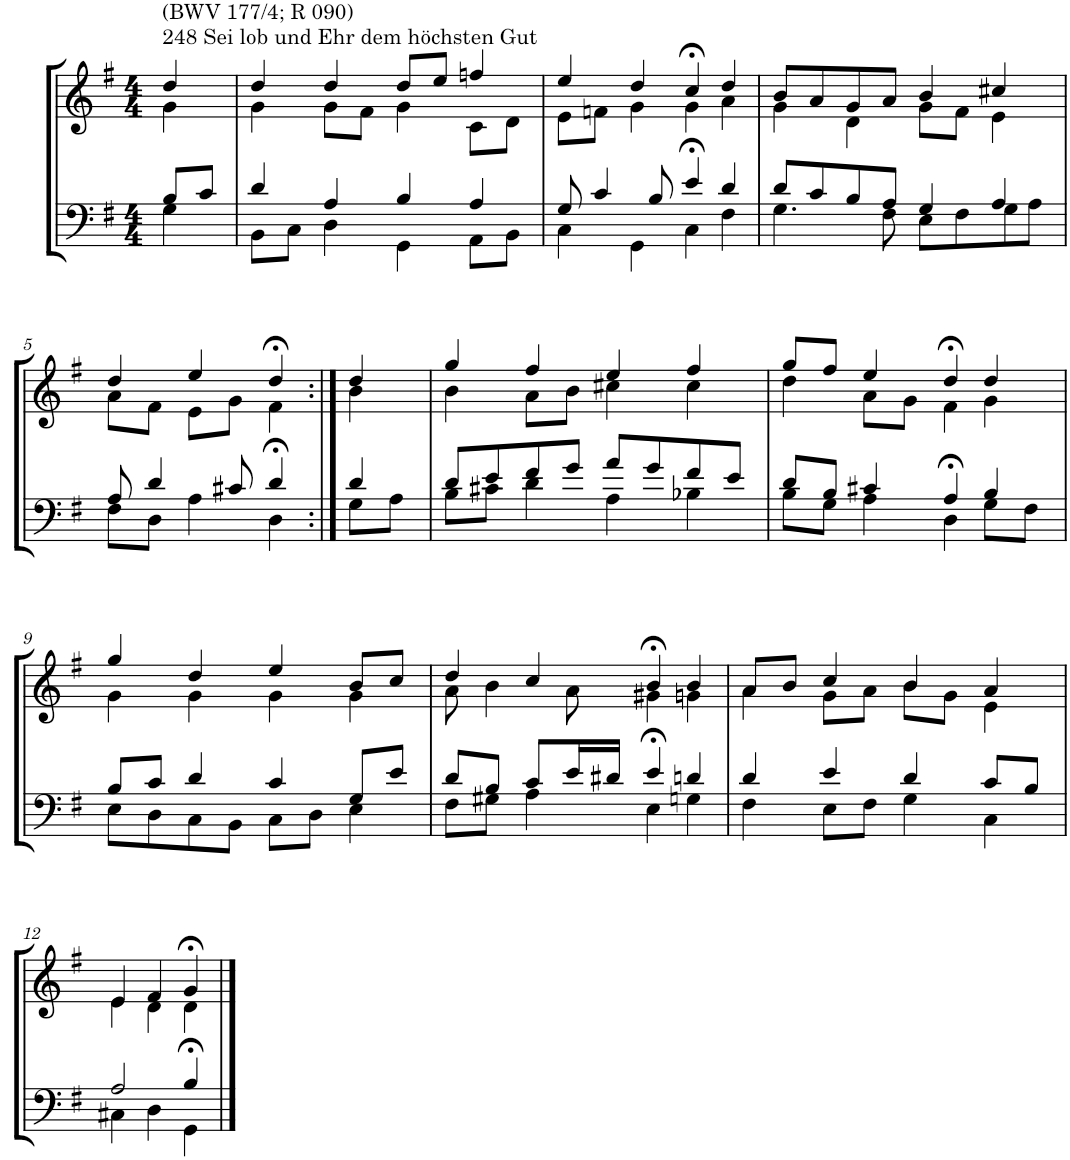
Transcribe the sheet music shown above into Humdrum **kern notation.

**kern	**kern
*part2	*part1
*staff2	*staff1
*I"Tenor/Baß	*I"Sopran/Alt
*clefF4	*clefG2
*k[f#]	*k[f#]
*M4/4	*M4/4
=1	=1
*^	*^
!	!	!LO:TX:a:t=248 Sei lob und Ehr dem höchsten Gut	!
!	!	!LO:TX:a:t=(BWV 177/4; R 090)	!
8B/L	4G\	4dd/	4g\
8c/J	.	.	.
=2	=2	=2	=2
4d/	8BB\L	4dd/	4g\
.	8C\J	.	.
4A/	4D\	4dd/	8g\L
.	.	.	8f#\J
4B/	4GG\	8dd/L	4g\
.	.	8ee/J	.
4A/	8AA\L	4ffn/	8c\L
.	8BB\J	.	8d\J
=3	=3	=3	=3
8G/	4C\	4ee/	8e\L
4c/	.	.	8fn\J
.	4GG\	4dd/	4g\
8B/	.	.	.
4e/	4C>\	4cc>/	4g\
4d/	4F#\	4dd/	4a\
=4	=4	=4	=4
8d/L	4.G\	8b/L	4g\
8c/	.	8a/	.
8B/	.	8g/	4d\
8A/J	8F#\	8a/J	.
4G/	8E\L	4b/	8g\L
.	8F#\	.	8f#\J
4A/	8G\	4cc#X/	4e\
.	8A\J	.	.
!!LO:LB:g=z	!!
=5	=5	=5	=5
8A/	8F#\L	4dd/	8a\L
4d/	8D\J	.	8f#\J
.	4A\	4ee/	8e\L
8c#X/	.	.	8g\J
4d/	4D>\	4dd>/	4f#\
=6:|!	=6:|!	=6:|!	=6:|!
4d/	8G\L	4dd/	4b\
.	8A\J	.	.
=7	=7	=7	=7
8d/L	8B\L	4gg/	4b\
8e/	8c#X\J	.	.
8f#/	4d\	4ff#/	8a\L
8g/J	.	.	8b\J
8a/L	4A\	4ee/	4cc#X\
8g/	.	.	.
8f#/	4B-X\	4ff#/	4cc#\
8e/J	.	.	.
=8	=8	=8	=8
8d/L	8B\L	8gg/L	4dd\
8B/J	8G\J	8ff#/J	.
4c#X/	4A\	4ee/	8a\L
.	.	.	8g\J
4A/	4D>\	4dd>/	4f#\
4B/	8G\L	4dd/	4g\
.	8F#\J	.	.
!!LO:LB:g=z	!!
=9	=9	=9	=9
8B/L	8E\L	4gg/	4g\
8c/J	8D\	.	.
4d/	8C\	4dd/	4g\
.	8BB\J	.	.
4c/	8C\L	4ee/	4g\
.	8D\J	.	.
8G/L	4E\	8b/L	4g\
8e/J	.	8cc/J	.
=10	=10	=10	=10
8d/L	8F#\L	4dd/	8a\
8B/J	8G#X\J	.	4b\
8c/L	4A\	4cc/	.
16e/L	.	.	8a\
16d#X/JJ	.	.	.
4e/	4E>\	4b>/	4g#X\
4dn/	4Gn\	4b/	4gn\
=11	=11	=11	=11
4d/	4F#\	8a/L	4a\
.	.	8b/J	.
4e/	8E\L	4cc/	8g\L
.	8F#\J	.	8a\J
4d/	4G\	4b/	8b\L
.	.	.	8g\J
8c/L	4C\	4a/	4e\
8B/J	.	.	.
!!LO:LB:g=z	!!
=12	=12	=12	=12
2A/	4C#X\	4e/	4e\
.	4D\	4f#/	4d\
4B/	4GG>\	4g>/	4d\
*v	*v	*	*
*	*v	*v
==	==
*-	*-
